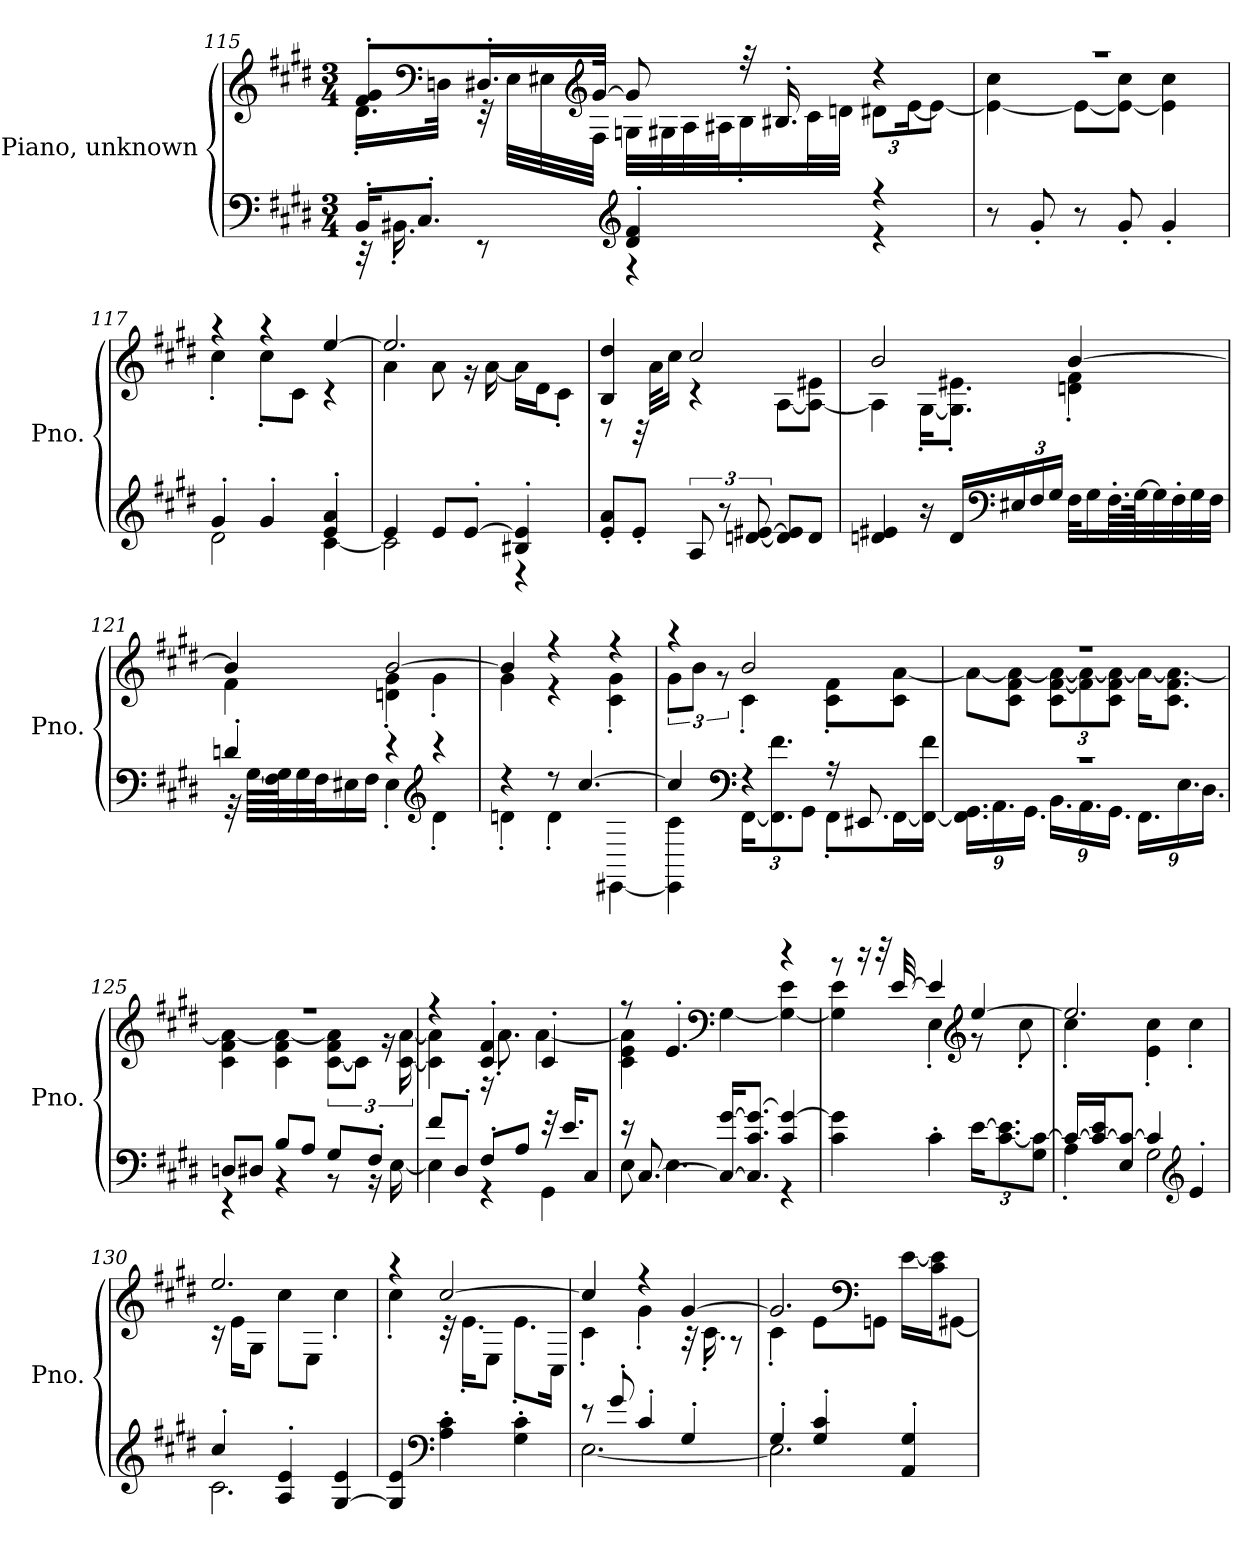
**kern	**kern
*part1	*part1
*staff2	*staff1
*I"Piano, unknown	*
*I'Pno.	*
!!LO:LB:g=z
*clefF4	*clefG2
*k[f#c#g#d#]	*k[f#c#g#d#]
*M3/4	*M3/4
=115	=115
*^	*^
16BB'/KL	32r	8f#/' 8g#/'L	16.d#'\LL
.	16.BB#X'\	.	.
8.C#'/J	.	.	.
*	*	*clefF4	*
.	.	.	32Dn\JJk
.	8r	16.D#X'/L	32r
.	.	.	32E\LLL
.	.	.	32E#X\
*	*	*clefG2	*
.	.	[32g#/JJk	32F#\JJJ
*clefG2	*	*	*
4d#/' 4f#/'	4r	8g#/]	32Gn\LLL
.	.	.	32G#X\
.	.	.	32A\
.	.	.	32A#X\J
.	.	32r	16B'\
.	.	16.B#X'/	.
.	.	.	32c#\L
.	.	.	32dn\JJJ
*	*	*	*Xbrackettup
4r	4r	4r	12d#X\L
.	.	.	[24e\K
.	.	.	8e\J_
*v	*v	*	*
=116	=116	=116
8r	2.r	4e\_ 4cc#\
8g#'/	.	.
8r	.	8e\L_
8g#'/	.	8e\_ 8cc#\J
4g#'/	.	4e\] 4cc#\
!!LO:LB:g=z	!!
=117	=117	=117
*^	*	*
4g#'/	2d#\	4r	4cc#'\
4g#'/	.	4r	8cc#'\L
.	.	.	8c#\J
4e/' 4a/'	[4c#\	[4ee/	4r
=118	=118	=118	=118
4e/	2c#\]	2.ee/]	4a\
8e/L	.	.	8a\
[8e'/J	.	.	16r
.	.	.	[16a\
4B#X/' 4e/]'	4r	.	16a\LL]
.	.	.	16d#\J
.	.	.	8c#'\J
*v	*v	*	*
=119	=119	=119
8e/' 8a/'L	4B/ 4dd#/	8r
8e'/J	.	32r
.	.	32a\KLL
.	.	16cc#\JJ
12A/	2cc#/	4r
12r	.	.
[12dn/ [12e#X/	.	.
8d/] 8e#/]L	.	[8A\L
8d/J	.	8A\_ 8e#X\J
!!LO:LB:g=z	!!
=120	=120	=120
4dn/ 4e#X/	2b/	4A\]
16r	.	[16G#'\KL
16d/LL	.	8.G#\]' 8.e#X\'J
*clefF4	*	*
*Xbrackettup	*	*
24E#X/	.	.
24F#/	.	.
24G#/JJ	.	.
32F#\KLL	[4b/	4dn\' 4f#\'
16G#\	.	.
64.F#'\LL	.	.
[128G#\JK	.	.
32G#\]	.	.
32F#'\	.	.
32G#\	.	.
32F#\JJJ	.	.
=121	=121	=121
*^	*	*
4dn'/	32r	4b/]	4f#\
.	[64G#\LLLL	.	.
.	64F#\ 64G#\]J	.	.
.	32G#\	.	.
.	32F#\J	.	.
.	16E#X\	.	.
.	16F#\JJ	.	.
4r	4E#'\	[2b/	4dn\' 4g#\'
*clefG2	*	*	*
4r	4d'\	.	4g#'\
=122	=122	=122	=122
4r	4dn'\	4b/]	4g#\
8r	4d'\	4r	4r
[4.cc#/	.	.	.
.	[4EE#X\	4r	4c#\' 4g#\'
!!LO:LB:g=z	!!
=123	=123	=123	=123
*	*	*	*brackettup
4cc#/]	4EE#\] 4c#\	4r	12g#\L
.	.	.	12b\J
.	.	.	12r
*clefF4	*	*	*
4r	[24FF#\KL	2b/	4c#'\
.	12.FF#\] 12.f#\	.	.
.	12GG#\J	.	.
16r	8FF#'\L	.	8c#\' 8f#\'L
8.EE#X/	.	.	.
.	[16FF#\L	.	8c#\ [8a\J
.	16FF#\_ 16f#\JJ	.	.
=124	=124	=124	=124
2.r	18.FF#\] 18.GG#\LL	2.r	8a\L_
.	18.AA\	.	.
.	.	.	8c#\ 8f#\ 8a\_J
.	18.GG#\JJ	.	.
*	*	*	*Xbrackettup
.	18.BB\LL	.	12c#\ [12f#\ 12a\_L
.	18.AA\	.	12f#\] 12a\_
.	18.GG#\JJ	.	12c#\ 12f#\ 12a\_J
.	18.FF#\LL	.	16a\KL_
.	.	.	8.c#\ 8.f#\ 8.a\_J
.	18.E\	.	.
.	18.D#\JJ	.	.
=125	=125	=125	=125
8Dn/L	4r	2.r	4c#\ 4f#\ 4a\_
8D#X/J	.	.	.
8B/L	4r	.	4c#\ 4f#\ 4a\_
8A/J	.	.	.
*	*	*	*brackettup
8G#/L	8r	.	[12c#\ 12f#\ 12a\]L
.	.	.	12c#\J]
8F#'/J	16r	.	.
.	.	.	24r
.	[16E\	.	.
.	.	.	[24c#\ [24a\
!!LO:LB:g=z	!!
=126	=126	=126	=126
8f#/L	4E\]	4r	4c#\] 4a\]
8D#'/J	.	.	.
8F#'/L	4r	4c#/' 4f#/'	16r
.	.	.	8.a'\
8A/J	.	.	.
32r	4GG#\	4c#'/	[4a\
16.e/KL	.	.	.
8C#/J	.	.	.
=127	=127	=127	=127
16r	8E\	8r	4c#\ 4e\ 4a\]
[8.C#/	.	.	.
.	4.E\	4.e'/	.
*	*	*clefF4	*
16C#/_ [16g#/KL	.	.	[4G#\
8.C#/] 8.c#/ 8.g#/_J	.	.	.
4c#/ 4g#/_	4r	4r	4G#\_ 4e\
*v	*v	*	*
=128	=128	=128
4c#\ 4g#\]	8r	4G#\] 4e\
.	16r	.
.	32r	.
.	[32e/	.
4c#'\	4e/]	4E'\
*	*clefG2	*
[24e\KL	[4ee/	8r
[12.c#\ 12.e\]	.	.
.	.	8cc#'\
12G#\ 12c#\_J	.	.
=129	=129	=129
*^	*	*
16c#/LL_	4A'\	2.ee/]	4cc#'\
16c#/_ 16e/J	.	.	.
8E/ 8c#/_J	.	.	.
4c#/]	2G#\	.	4e\' 4cc#\'
*clefG2	*	*	*
4e'/	.	.	4cc#'\
!!LO:PB:g=z	!!
=130	=130	=130	=130
4cc#'/	2.c#\	2.ee/	16r
.	.	.	16e\KL
.	.	.	8G#\J
4A/' 4e/'	.	.	8cc#\L
.	.	.	8E\J
[4G#/ 4e/	.	.	4cc#'\
*v	*v	*	*
=131	=131	=131
4G#/] 4e/	4r	4cc#'\
*clefF4	*	*
4A\' 4c#\'	[2cc#/	32r
.	.	16.e'\KL
.	.	8E\J
4G#\' 4c#\'	.	8.e'\L
.	.	16C#\Jk
=132	=132	=132
*^	*	*
8r	[2.E\	4cc#/]	4c#'\
8g#'/	.	.	.
4c#'/	.	4r	4g#'\
4G#'/	.	[4g#/	32r
.	.	.	16.c#'\
.	.	.	8r
=133	=133	=133	=133
4G#'/	2.E\]	2.g#/]	4c#'\
4G#/' 4c#/'	.	.	8e\L
*	*	*clefF4	*
.	.	.	8GGn\J
4AA/' 4G#/'	.	.	[16e\LL
.	.	.	16c#\ 16e\]J
.	.	.	[8GG#X\J
*v	*v	*	*
*	*v	*v
=	=
*-	*-
